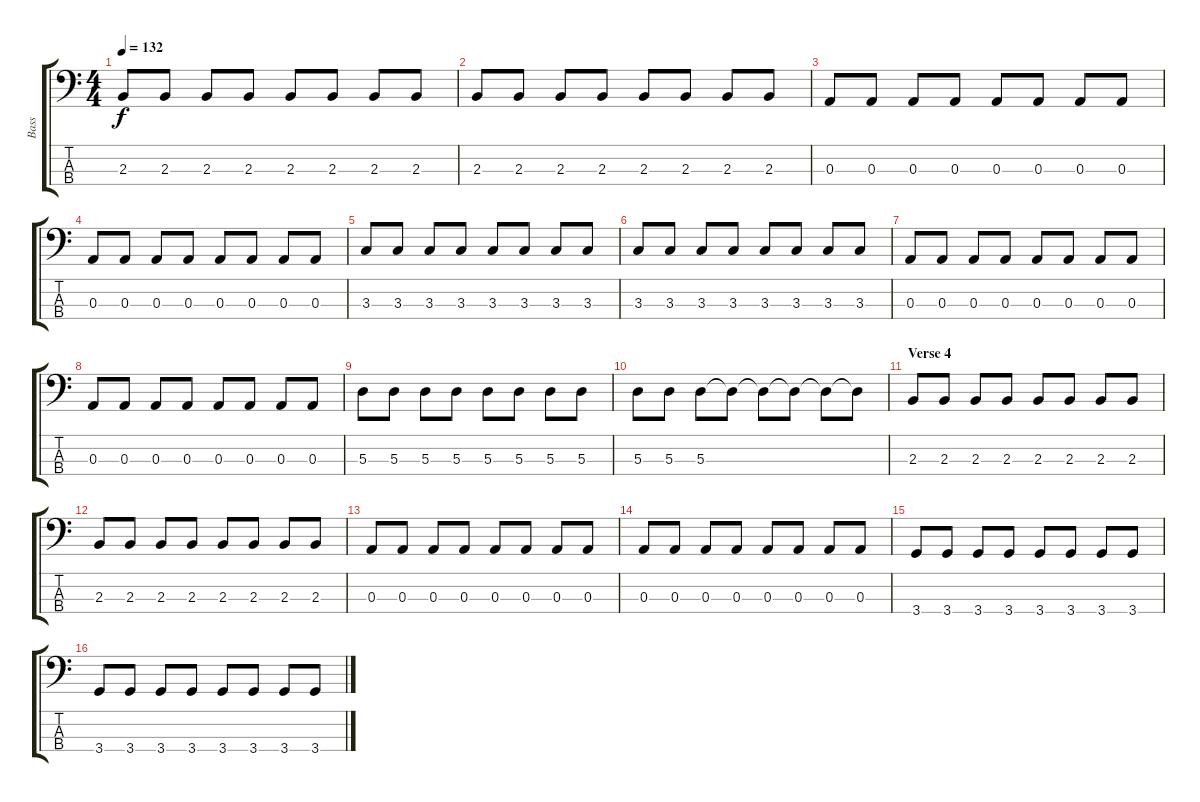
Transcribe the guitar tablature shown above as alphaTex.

\track ("Bass" "Bass") {instrument electricbassfinger}
\staff {score tabs}
\tuning (G2 D2 A1 E1) {hide}
\ts (4 4)
\tempo 132
\clef f4
\ks c
2.3.8{dy f} 2.3.8 2.3.8 2.3.8 2.3.8 2.3.8 2.3.8 2.3.8 |
2.3.8 2.3.8 2.3.8 2.3.8 2.3.8 2.3.8 2.3.8 2.3.8 |
0.3.8 0.3.8 0.3.8 0.3.8 0.3.8 0.3.8 0.3.8 0.3.8 |
0.3.8 0.3.8 0.3.8 0.3.8 0.3.8 0.3.8 0.3.8 0.3.8 |
3.3.8 3.3.8 3.3.8 3.3.8 3.3.8 3.3.8 3.3.8 3.3.8 |
3.3.8 3.3.8 3.3.8 3.3.8 3.3.8 3.3.8 3.3.8 3.3.8 |
0.3.8 0.3.8 0.3.8 0.3.8 0.3.8 0.3.8 0.3.8 0.3.8 |
0.3.8 0.3.8 0.3.8 0.3.8 0.3.8 0.3.8 0.3.8 0.3.8 |
5.3.8 5.3.8 5.3.8 5.3.8 5.3.8 5.3.8 5.3.8 5.3.8 |
5.3.8 5.3.8 5.3.8 5.3{t}.8 5.3{t}.8 5.3{t}.8 5.3{t}.8 5.3{t}.8 |
\section ("" "Verse 4")
2.3.8 2.3.8 2.3.8 2.3.8 2.3.8 2.3.8 2.3.8 2.3.8 |
2.3.8 2.3.8 2.3.8 2.3.8 2.3.8 2.3.8 2.3.8 2.3.8 |
0.3.8 0.3.8 0.3.8 0.3.8 0.3.8 0.3.8 0.3.8 0.3.8 |
0.3.8 0.3.8 0.3.8 0.3.8 0.3.8 0.3.8 0.3.8 0.3.8 |
3.4.8 3.4.8 3.4.8 3.4.8 3.4.8 3.4.8 3.4.8 3.4.8 |
3.4.8 3.4.8 3.4.8 3.4.8 3.4.8 3.4.8 3.4.8 3.4.8
